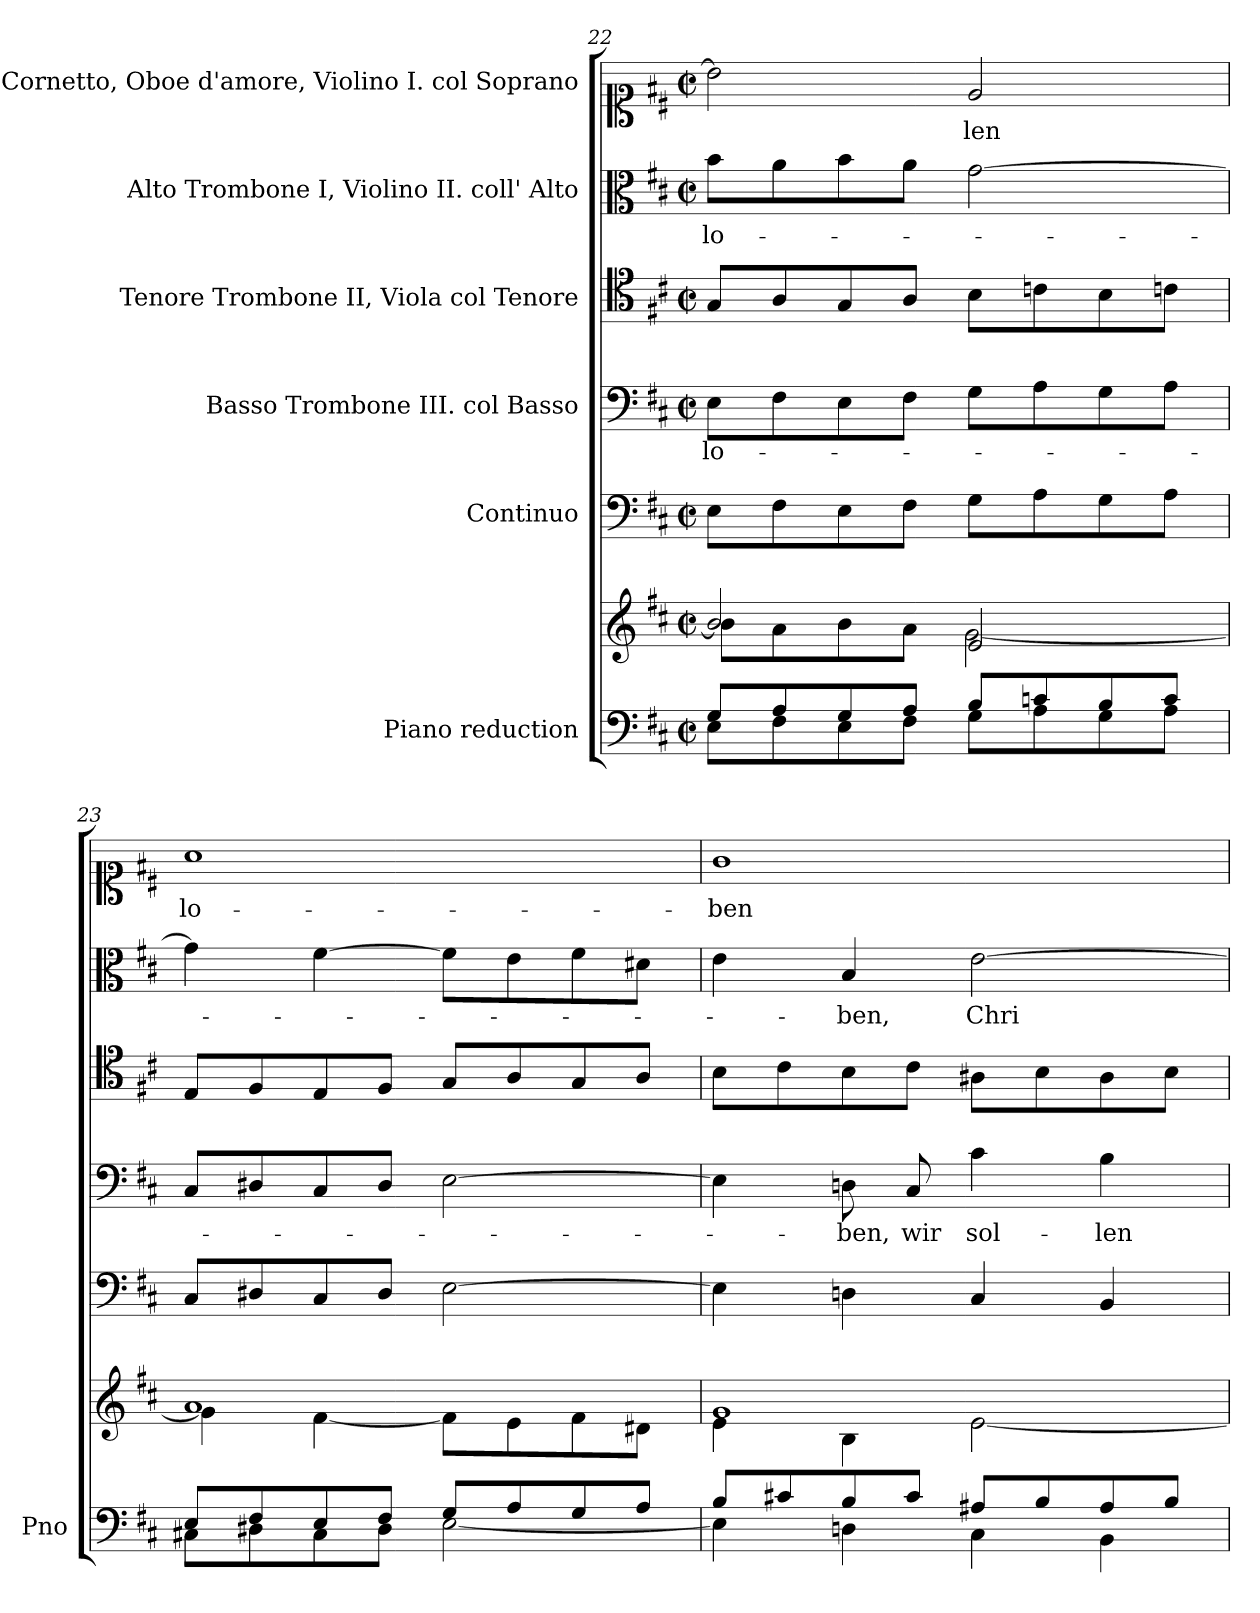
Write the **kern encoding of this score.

**kern	**kern	**kern	**kern	**text	**kern	**kern	**text	**kern	**text
*part6	*part6	*part5	*part4	*part4	*part3	*part2	*part2	*part1	*part1
*staff7	*staff6	*staff5	*staff4	*staff4	*staff3	*staff2	*staff2	*staff1	*staff1
*I"Piano reduction	*	*I"Continuo	*I"Basso  Trombone III. col Basso	*	*I"Tenore Trombone II, Viola col Tenore	*I"Alto Trombone I, Violino II.  coll' Alto	*	*I"Soprano Cornetto, Oboe d'amore, Violino I. col Soprano	*
*I'Pno	*	*	*	*	*	*	*	*	*
*clefF4	*clefG2	*clefF4	*clefF4	*	*clefC4	*clefC3	*	*clefC1	*
*k[f#c#]	*k[f#c#]	*k[f#c#]	*k[f#c#]	*	*k[f#c#]	*k[f#c#]	*	*k[f#c#]	*
*M2/2	*M2/2	*M2/2	*M2/2	*	*M2/2	*M2/2	*	*M2/2	*
*met(c|)	*met(c|)	*met(c|)	*met(c|)	*	*met(c|)	*met(c|)	*	*met(c|)	*
=22	=22	=22	=22	=22	=22	=22	=22	=22	=22
*^	*^	*	*	*	*	*	*	*	*
!	!	!	!	!	!	!LO:LY:b	!	!	!LO:LY:b	!	!
8G/L	8E\L	2b/]	8b\L	8E\L	8E\L	lo-	8G/L	8b\L	lo-	2b\]	.
8A/	8F#\	.	8a\	8F#\	8F#\	.	8A/	8a\	.	.	.
8G/	8E\	.	8b\	8E\	8E\	.	8G/	8b\	.	.	.
8A/J	8F#\J	.	8a\J	8F#\J	8F#\J	.	8A/J	8a\J	.	.	.
!	!	!	!	!	!	!	!	!	!	!	!LO:LY:b
8B/L	8G\L	2e/	[2g\	8G\L	8G\L	.	8B\L	[2g\	.	2e/	-len
8cn/	8A\	.	.	8A\	8A\	.	8cn\	.	.	.	.
8B/	8G\	.	.	8G\	8G\	.	8B\	.	.	.	.
8c/J	8A\J	.	.	8A\J	8A\J	.	8cn\J	.	.	.	.
=23	=23	=23	=23	=23	=23	=23	=23	=23	=23	=23	=23
!	!	!	!	!	!	!	!	!	!	!	!LO:LY:b
8E/L	8C#X\L	1a	4g\]	8C#/L	8C#/L	.	8E/L	4g\]	.	1a	lo-
8F#/	8D#X\	.	.	8D#X/	8D#X/	.	8F#/	.	.	.	.
8E/	8C#\	.	[4f#\	8C#/	8C#/	.	8E/	[4f#\	.	.	.
8F#/J	8D#\J	.	.	8D#/J	8D#/J	.	8F#/J	.	.	.	.
8G/L	[2E\	.	8f#\L]	[2E\	[2E\	.	8G/L	8f#\L]	.	.	.
8A/	.	.	8e\	.	.	.	8A/	8e\	.	.	.
8G/	.	.	8f#\	.	.	.	8G/	8f#\	.	.	.
8A/J	.	.	8d#X\J	.	.	.	8A/J	8d#X\J	.	.	.
!!LO:PB:g=z
=24	=24	=24	=24	=24	=24	=24	=24	=24	=24	=24	=24
!	!	!	!	!	!	!	!	!	!	!	!LO:LY:b
8B/L	4E\]	1g	4e\	4E\]	4E\]	.	8B\L	4e\	.	1g	-ben
8c#X/	.	.	.	.	.	.	8c#\	.	.	.	.
!	!	!	!	!	!	!LO:LY:b	!	!	!LO:LY:b	!	!
8B/	4Dn\	.	4B\	4Dn\	8Dn\	-ben,	8B\	4B/	-ben,	.	.
!	!	!	!	!	!	!LO:LY:b	!	!	!	!	!
8c#/J	.	.	.	.	8C#/	wir	8c#\J	.	.	.	.
!	!	!	!	!	!	!LO:LY:b	!	!	!LO:LY:b	!	!
8A#X/L	4C#\	.	[2e\	4C#/	4c#\	sol-	8A#X\L	[2e\	Chri-	.	.
8B/	.	.	.	.	.	.	8B\	.	.	.	.
!	!	!	!	!	!	!LO:LY:b	!	!	!	!	!
8A#/	4BB\	.	.	4BB/	4B\	-len	8A#\	.	.	.	.
8B/J	.	.	.	.	.	.	8B\J	.	.	.	.
*v	*v	*	*	*	*	*	*	*	*	*	*
*	*v	*v	*	*	*	*	*	*	*	*
=	=	=	=	=	=	=	=	=	=
*-	*-	*-	*-	*-	*-	*-	*-	*-	*-
